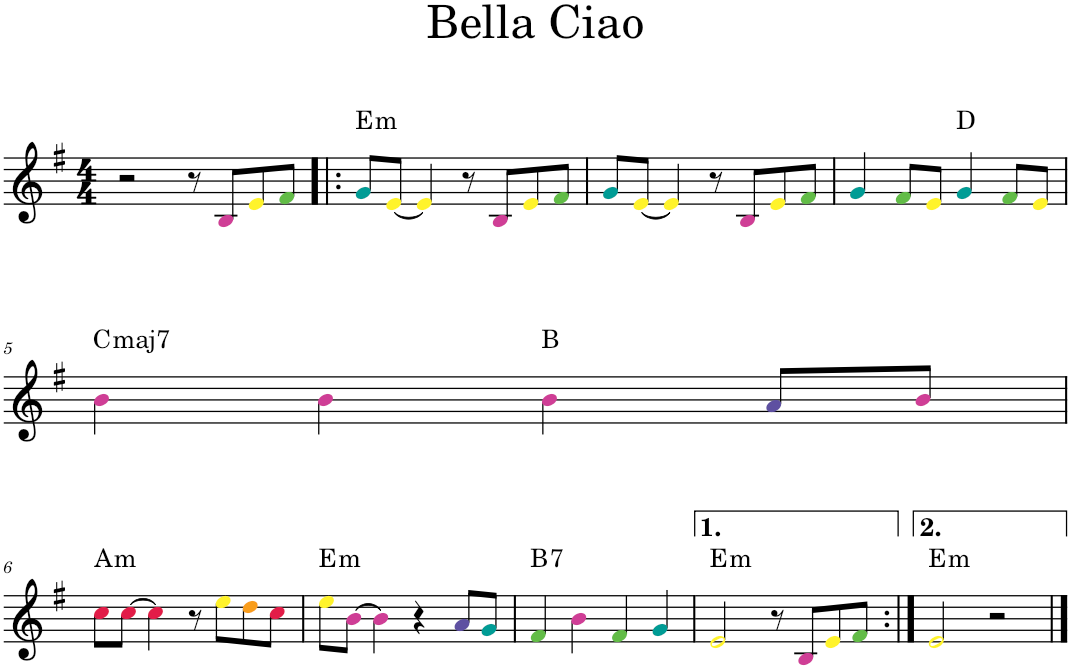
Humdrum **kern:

**kern	**harte
*part1	*part1
*staff1	*
*I"Piano	*
*I'Pno.	*
*clefG2	*
*k[f#]	*
*M4/4	*
=1	=1
2r	.
8r	.
8Bi/L	.
8ej/	.
8f#Z/J	.
=2!|:	=2!|:
!	!LO:H:kt=m
8gV/L	E:min
[8ej/J	.
4ej/]	.
8r	.
8Bi/L	.
8ej/	.
8f#Z/J	.
=3	=3
8gV/L	.
[8ej/J	.
4ej/]	.
8r	.
8Bi/L	.
8ej/	.
8f#Z/J	.
=4	=4
4gV/	.
8f#Z/L	.
8ej/J	.
4gV/	D:maj
8f#Z/L	.
8ej/J	.
!!LO:LB:g=z
=5	=5
!	!LO:H:kt=maj7
4bi\	C:maj7
4bi\	.
4bi\	B:maj
8aN/L	.
8bi/J	.
!!LO:LB:g=z
=6	=6
!	!LO:H:kt=m
8ccl\L	A:min
[8ccl\J	.
4ccl\]	.
8r	.
8eej\L	.
8dd!\	.
8ccl\J	.
=7	=7
!	!LO:H:kt=m
8eej\L	E:min
[8bi\J	.
4bi\]	.
4r	.
8aN/L	.
8gV/J	.
=8	=8
!	!LO:H:kt=7
4f#Z/	B:7
4bi\	.
4f#Z/	.
4gV/	.
=9	=9
!	!LO:H:kt=m
2ej/	E:min
8r	.
8Bi/L	.
8ej/	.
8f#Z/J	.
=10:|!	=10:|!
!	!LO:H:kt=m
2ej/	E:min
2r	.
==	==
*-	*-
